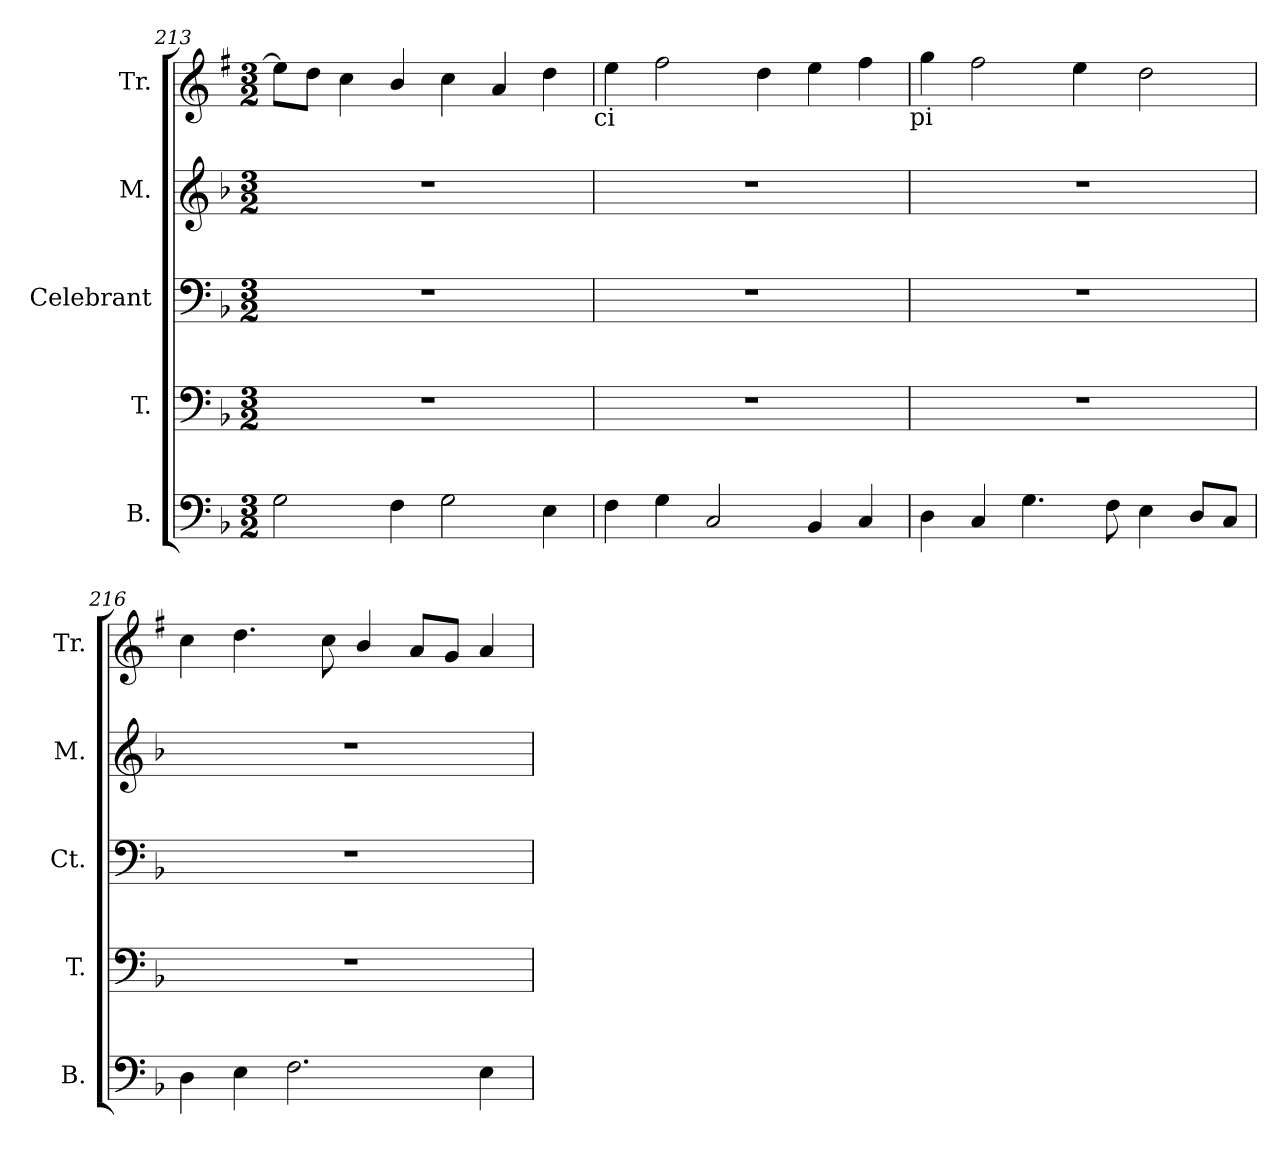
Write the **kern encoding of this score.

**kern	**kern	**kern	**kern	**kern
*part5	*part4	*part3	*part2	*part1
*staff5	*staff4	*staff3	*staff2	*staff1
*I"B.	*I"T.	*I"Celebrant	*I"M.	*I"Tr.
*I'B.	*I'T.	*I'Ct.	*I'M.	*I'Tr.
*clefF4	*clefF4	*clefF4	*clefG2	*clefG2
*	*	*	*	*ITrd1c2
*k[b-]	*k[b-]	*k[b-]	*k[b-]	*k[b-]
*F:	*F:	*F:	*F:	*F:
*M3/2	*M3/2	*M3/2	*M3/2	*M3/2
=213	=213	=213	=213	=213
2G\	1.r	1.r	1.r	8dd\L]
.	.	.	.	8cc\J
.	.	.	.	4b-\
4F\	.	.	.	4a/
2G\	.	.	.	4b-\
.	.	.	.	4g/
4E\	.	.	.	4cc\
!	!	!	!	!LO:TX:b:t=ci
=214	=214	=214	=214	=214
4F\	1.r	1.r	1.r	4dd\
4G\	.	.	.	2ee\
2C/	.	.	.	.
.	.	.	.	4cc\
4BB-/	.	.	.	4dd\
4C/	.	.	.	4ee\
!	!	!	!	!LO:TX:b:t=pi
=215	=215	=215	=215	=215
4D\	1.r	1.r	1.r	4ff\
4C/	.	.	.	2ee\
4.G\	.	.	.	.
.	.	.	.	4dd\
8F\	.	.	.	.
4E\	.	.	.	2cc\
8D/L	.	.	.	.
8C/J	.	.	.	.
=216	=216	=216	=216	=216
4D\	1.r	1.r	1.r	4b-\
4E\	.	.	.	4.cc\
2.F\	.	.	.	.
.	.	.	.	8b-\
.	.	.	.	4a/
.	.	.	.	8g/L
.	.	.	.	8f/J
4E\	.	.	.	4g/
=	=	=	=	=
*-	*-	*-	*-	*-
